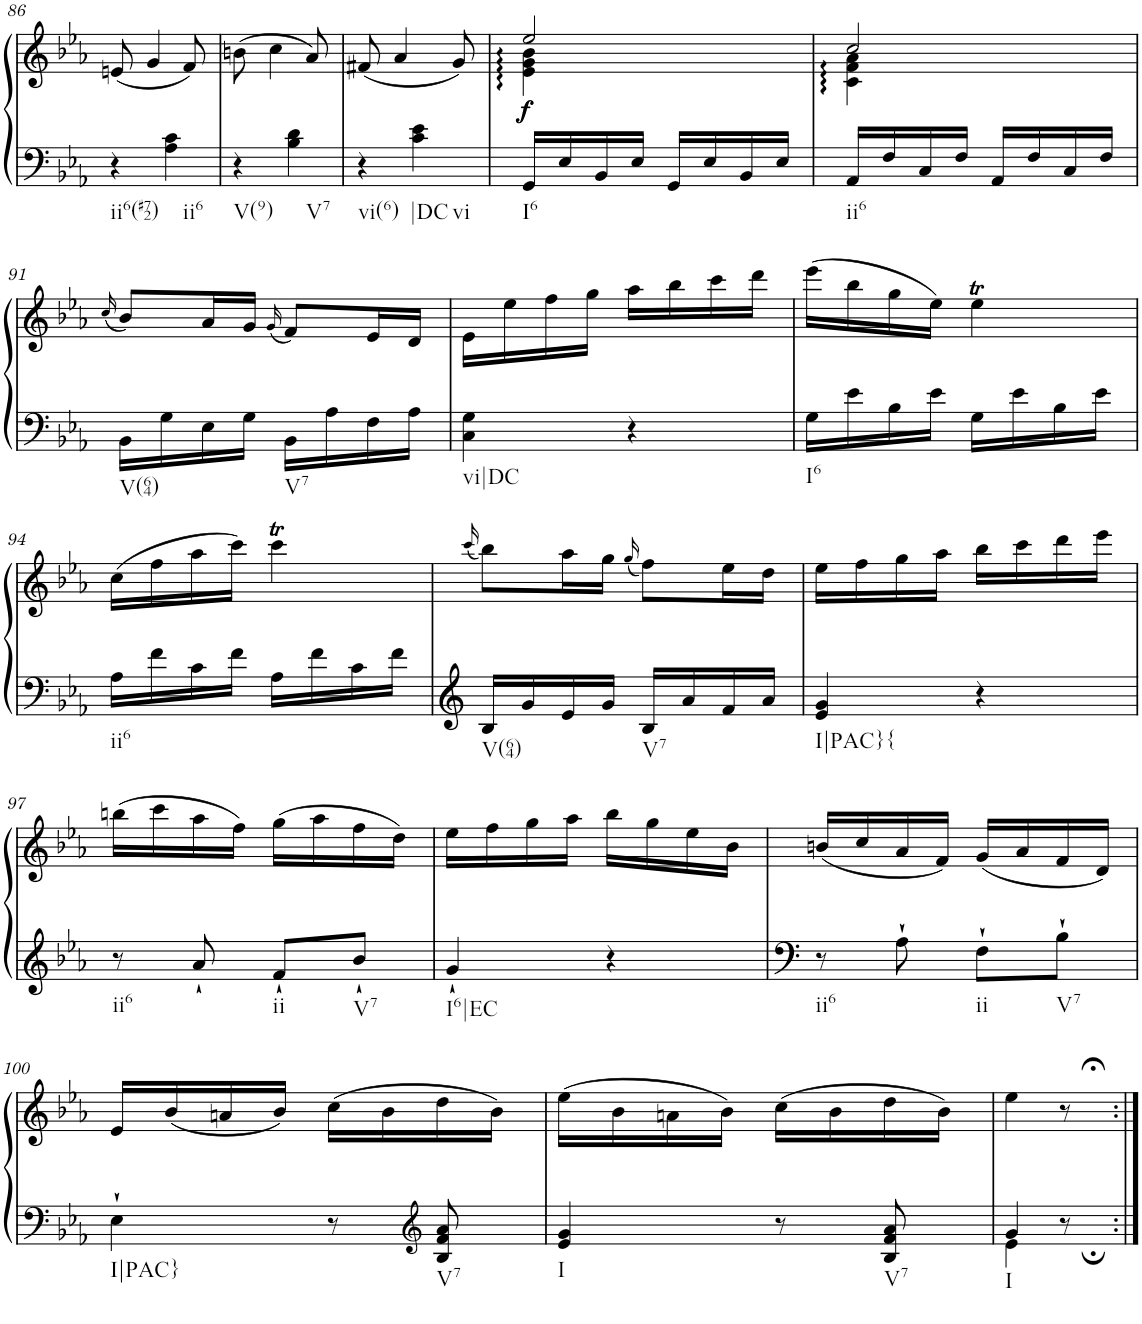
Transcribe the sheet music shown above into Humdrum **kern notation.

**kern	**kern	**dynam
*part1	*part1	*part1
*staff2	*staff1	*staff1/2
*I"Klavier linke Hand	*	*
!!LO:PB:g=z
*clefG2	*clefG2	*
*k[b-e-a-]	*k[b-e-a-]	*
*M2/4	*M2/4	*
=86	=86	=86
*^	*	*
!LO:TX:b:t=ii6(#72)	!	!	!
4r	4ryy	(8en/	.
.	.	4g/	.
!LO:TX:b:t=ii6	!	!	!
4A-\ 4c\	4ryy	.	.
.	.	8f/)	.
=87	=87	=87	=87
!LO:TX:b:t=V(9)	!	!	!
4r	4ryy	(8bn\	.
.	.	4cc\	.
!LO:TX:b:t=V7	!	!	!
4B-\ 4d\	4ryy	.	.
.	.	8a-/)	.
*v	*v	*	*
=88	=88	=88
!LO:TX:b:t=vi(6)	!	!
4r	(8f#X/	.
.	4a-/	.
!LO:TX:b:t=|DC	!	!
!LO:TX:b:t=vi	!	!
4c\ 4e-\	.	.
.	8g/)	.
=89	=89	=89
*	*^	*
!LO:TX:b:t=I6	!	!	!
!	!	!	!LO:DY:b
!	!	!	!LO:DY:n=1:b
16GG/LL	2ee-/	4e-\ 4g\ 4b-\	f f
16E-/	.	.	.
16BB-/	.	.	.
16E-/JJ	.	.	.
16GG/LL	.	4ryy	.
16E-/	.	.	.
16BB-/	.	.	.
16E-/JJ	.	.	.
=90	=90	=90	=90
!LO:TX:b:t=ii6	!	!	!
16AA-/LL	2cc/	4c\ 4f\ 4a-\	.
16F/	.	.	.
16C/	.	.	.
16F/JJ	.	.	.
16AA-/LL	.	4ryy	.
16F/	.	.	.
16C/	.	.	.
16F/JJ	.	.	.
*	*v	*v	*
!!LO:LB:g=z
=91	=91	=91
.	(16qcc/	.
!LO:TX:b:t=V(64)	!	!
16BB-\LL	8b-/L)	.
16G\	.	.
16E-\	16a-/L	.
16G\JJ	16g/JJ	.
.	(16qg/	.
!LO:TX:b:t=V7	!	!
16BB-\LL	8f/L)	.
16A-\	.	.
16F\	16e-/L	.
16A-\JJ	16d/JJ	.
=92	=92	=92
!LO:TX:b:t=vi|DC	!	!
4C\ 4G\	16e-\LL	.
.	16ee-\	.
.	16ff\	.
.	16gg\JJ	.
4r	16aa-\LL	.
.	16bb-\	.
.	16ccc\	.
.	16ddd\JJ	.
=93	=93	=93
!LO:TX:b:t=I6	!	!
16G\LL	(16eee-\LL	.
16e-\	16bb-\	.
16B-\	16gg\	.
16e-\JJ	16ee-\JJ)	.
16G\LL	4ee-T\	.
16e-\	.	.
16B-\	.	.
16e-\JJ	.	.
!!LO:LB:g=z
=94	=94	=94
!LO:TX:b:t=ii6	!	!
16A-\LL	(16cc\LL	.
16f\	16ff\	.
16c\	16aa-\	.
16f\JJ	16ccc\JJ)	.
16A-\LL	4cccT\	.
16f\	.	.
16c\	.	.
16f\JJ	.	.
=95	=95	=95
.	(16qccc/	.
!LO:TX:b:t=V(64)	!	!
16B-/LL	8bb-\L)	.
16g/	.	.
16e-/	16aa-\L	.
16g/JJ	16gg\JJ	.
.	(16qgg/	.
!LO:TX:b:t=V7	!	!
16B-/LL	8ff\L)	.
16a-/	.	.
16f/	16ee-\L	.
16a-/JJ	16dd\JJ	.
=96	=96	=96
!LO:TX:b:t=I|PAC}{	!	!
4e-/ 4g/	16ee-\LL	.
.	16ff\	.
.	16gg\	.
.	16aa-\JJ	.
4r	16bb-\LL	.
.	16ccc\	.
.	16ddd\	.
.	16eee-\JJ	.
!!LO:LB:g=z
=97	=97	=97
!LO:TX:b:t=ii6	!	!
8r	(16bbn\LL	.
.	16ccc\	.
8a-`/	16aa-\	.
.	16ff\JJ)	.
!LO:TX:b:t=ii	!	!
8f`/L	(16gg\LL	.
.	16aa-\	.
!LO:TX:b:t=V7	!	!
8b-`/J	16ff\	.
.	16dd\JJ)	.
=98	=98	=98
!LO:TX:b:t=I6|EC	!	!
4g`/	16ee-\LL	.
.	16ff\	.
.	16gg\	.
.	16aa-\JJ	.
4r	16bb-\LL	.
.	16gg\	.
.	16ee-\	.
.	16b-\JJ	.
=99	=99	=99
!LO:TX:b:t=ii6	!	!
8r	(16bn/LL	.
.	16cc/	.
8A-`\	16a-/	.
.	16f/JJ)	.
!LO:TX:b:t=ii	!	!
8F`\L	(16g/LL	.
.	16a-/	.
!LO:TX:b:t=V7	!	!
8B-`\J	16f/	.
.	16d/JJ)	.
!!LO:LB:g=z
=100	=100	=100
!LO:TX:b:t=I|PAC}	!	!
4E-`\	16e-/LL	.
.	(16b-/	.
.	16an/	.
.	16b-/JJ)	.
8r	(16cc\LL	.
.	16b-\	.
*clefG2	*	*
!LO:TX:b:t=V7	!	!
8B-/ 8f/ 8a-/	16dd\	.
.	16b-\JJ)	.
=101	=101	=101
!LO:TX:b:t=I	!	!
4e-/ 4g/	(16ee-\LL	.
.	16b-\	.
.	16an\	.
.	16b-\JJ)	.
8r	(16cc\LL	.
.	16b-\	.
!LO:TX:b:t=V7	!	!
8B-/ 8f/ 8a-/	16dd\	.
.	16b-\JJ)	.
=102	=102	=102
*^	*	*
!LO:TX:b:t=I	!	!	!
4g/	4e-\	4ee-\	.
8r	8r;yy	8r;<	.
*v	*v	*	*
=:|!	=:|!	=:|!
*-	*-	*-
